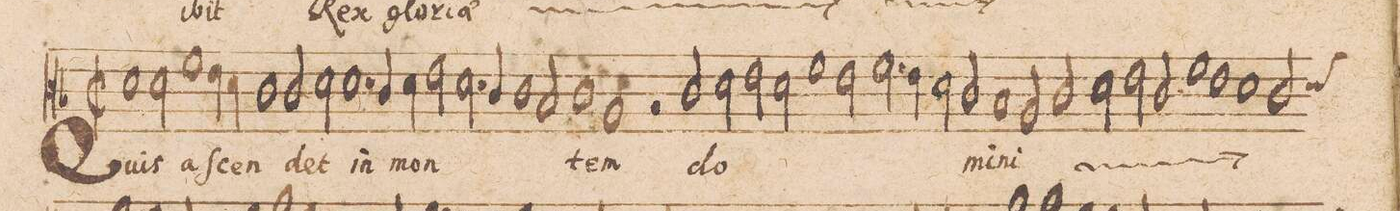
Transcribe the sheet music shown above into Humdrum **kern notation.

**kern	**text
*I"[CANTVS.]	*
*clefC3	*
*k[b-]	*
*met(c|)	*
*M2/1	*
*k[b-]	*
*M2/1	*
*met(c|)	*
1d	Quis
2d\	a-
1f\	-ſcen-
=55-	=55-
4e\	.
4d\	.
1c	.
=56-	=56-
2c/	-det
2d\	.
1.d	in
=57-	=57-
4c/	.
4d\	.
2e\	mon-
2.d\	.
=58-	=58-
4c/	.
1c	.
2B-/	.
=59-	=59-
1c	.
1A	-tem
=60-	=60-
2rA	.
2c/	do-
2d\	.
2e\	.
=61-	=61-
2d\	.
1f	.
2e\	.
=62-	=62-
2.f\	.
4e\	.
2d\	.
2c/	-mi-
=63-	=63-
1B-	-ni
*	*ij
2A/	do-
2c/	.
=64-	=64-
2d\	.
2e\	.
2c/	.
1f\	.
=65-	=65-
1e	-mi-
1d\	.
=66-	=66-
*custos:d	*
2c/	.
*-	*-
